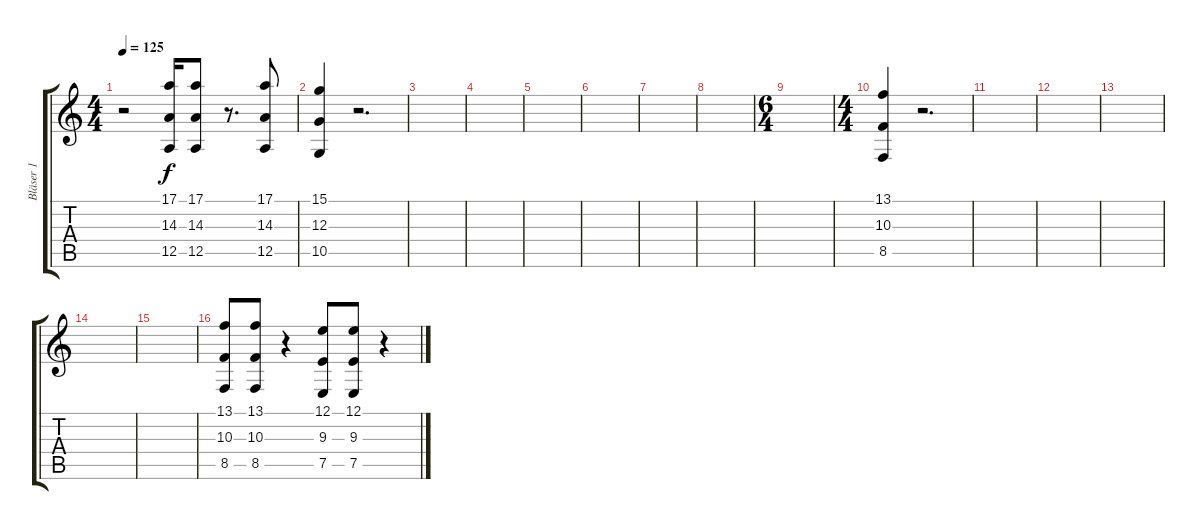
\track ("Bläser 1" "Bläser 1") {instrument trumpet}
\staff {score tabs}
\tuning (E4 B3 G3 D3 A2 E2) {hide}
\ts (4 4)
\tempo 125
\clef g2
\ks c
r.2{dy f} (17.1 14.3 12.5).16 (17.1 14.3 12.5).8 r.8{d} (17.1 14.3 12.5).8 |
(15.1 12.3 10.5).4 r.2{d} |
|
|
|
|
|
|
\ts (6 4)
|
\ts (4 4)
(13.1 10.3 8.5).4 r.2{d} |
|
|
|
|
|
(13.1 10.3 8.5).8 (13.1 10.3 8.5).8 r.4 (12.1 9.3 7.5).8 (12.1 9.3 7.5).8 r.4
